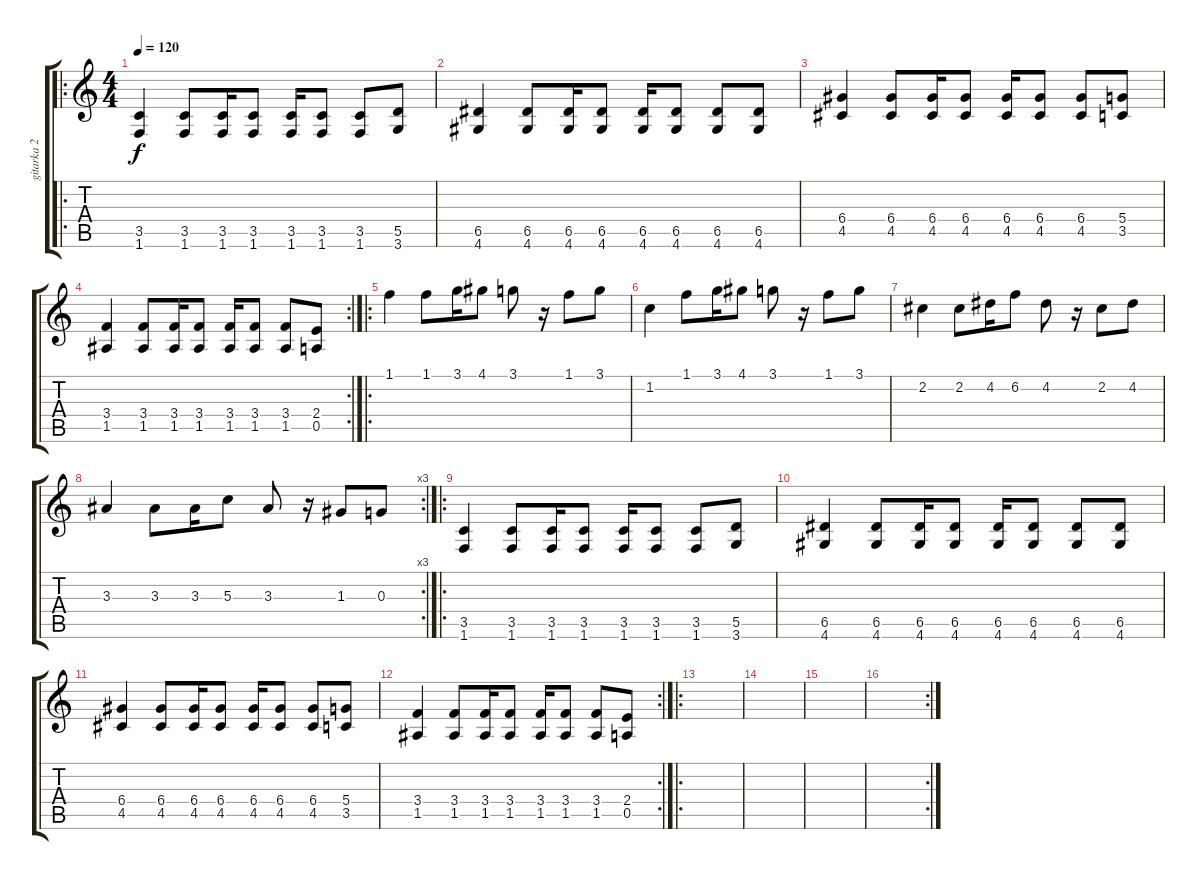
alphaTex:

\track ("gitarka 2" "gitarka 2") {instrument overdrivenguitar}
\staff {score tabs}
\tuning (E4 B3 G3 D3 A2 E2) {hide}
\ro
\ts (4 4)
\tempo 120
\clef g2
\ks c
(3.5 1.6).4{dy f instrument overdrivenguitar} (3.5 1.6).8 (3.5 1.6).16 (3.5 1.6).8 (3.5 1.6).16 (3.5 1.6).8 (3.5 1.6).8 (5.5 3.6).8 |
(6.5 4.6).4 (6.5 4.6).8 (6.5 4.6).16 (6.5 4.6).8 (6.5 4.6).16 (6.5 4.6).8 (6.5 4.6).8 (6.5 4.6).8 |
(6.4 4.5).4 (6.4 4.5).8 (6.4 4.5).16 (6.4 4.5).8 (6.4 4.5).16 (6.4 4.5).8 (6.4 4.5).8 (5.4 3.5).8 |
\rc 2
(3.4 1.5).4 (3.4 1.5).8 (3.4 1.5).16 (3.4 1.5).8 (3.4 1.5).16 (3.4 1.5).8 (3.4 1.5).8 (2.4 0.5).8 |
\ro
1.1.4 1.1.8 3.1.16 4.1.8 3.1.8 r.16 1.1.8 3.1.8 |
1.2.4 1.1.8 3.1.16 4.1.8 3.1.8 r.16 1.1.8 3.1.8 |
2.2.4 2.2.8 4.2.16 6.2.8 4.2.8 r.16 2.2.8 4.2.8 |
\rc 3
3.3.4 3.3.8 3.3.16 5.3.8 3.3.8 r.16 1.3.8 0.3.8 |
\ro
(3.5 1.6).4 (3.5 1.6).8 (3.5 1.6).16 (3.5 1.6).8 (3.5 1.6).16 (3.5 1.6).8 (3.5 1.6).8 (5.5 3.6).8 |
(6.5 4.6).4 (6.5 4.6).8 (6.5 4.6).16 (6.5 4.6).8 (6.5 4.6).16 (6.5 4.6).8 (6.5 4.6).8 (6.5 4.6).8 |
(6.4 4.5).4 (6.4 4.5).8 (6.4 4.5).16 (6.4 4.5).8 (6.4 4.5).16 (6.4 4.5).8 (6.4 4.5).8 (5.4 3.5).8 |
\rc 2
(3.4 1.5).4 (3.4 1.5).8 (3.4 1.5).16 (3.4 1.5).8 (3.4 1.5).16 (3.4 1.5).8 (3.4 1.5).8 (2.4 0.5).8 |
\ro
|
|
|
\rc 2
